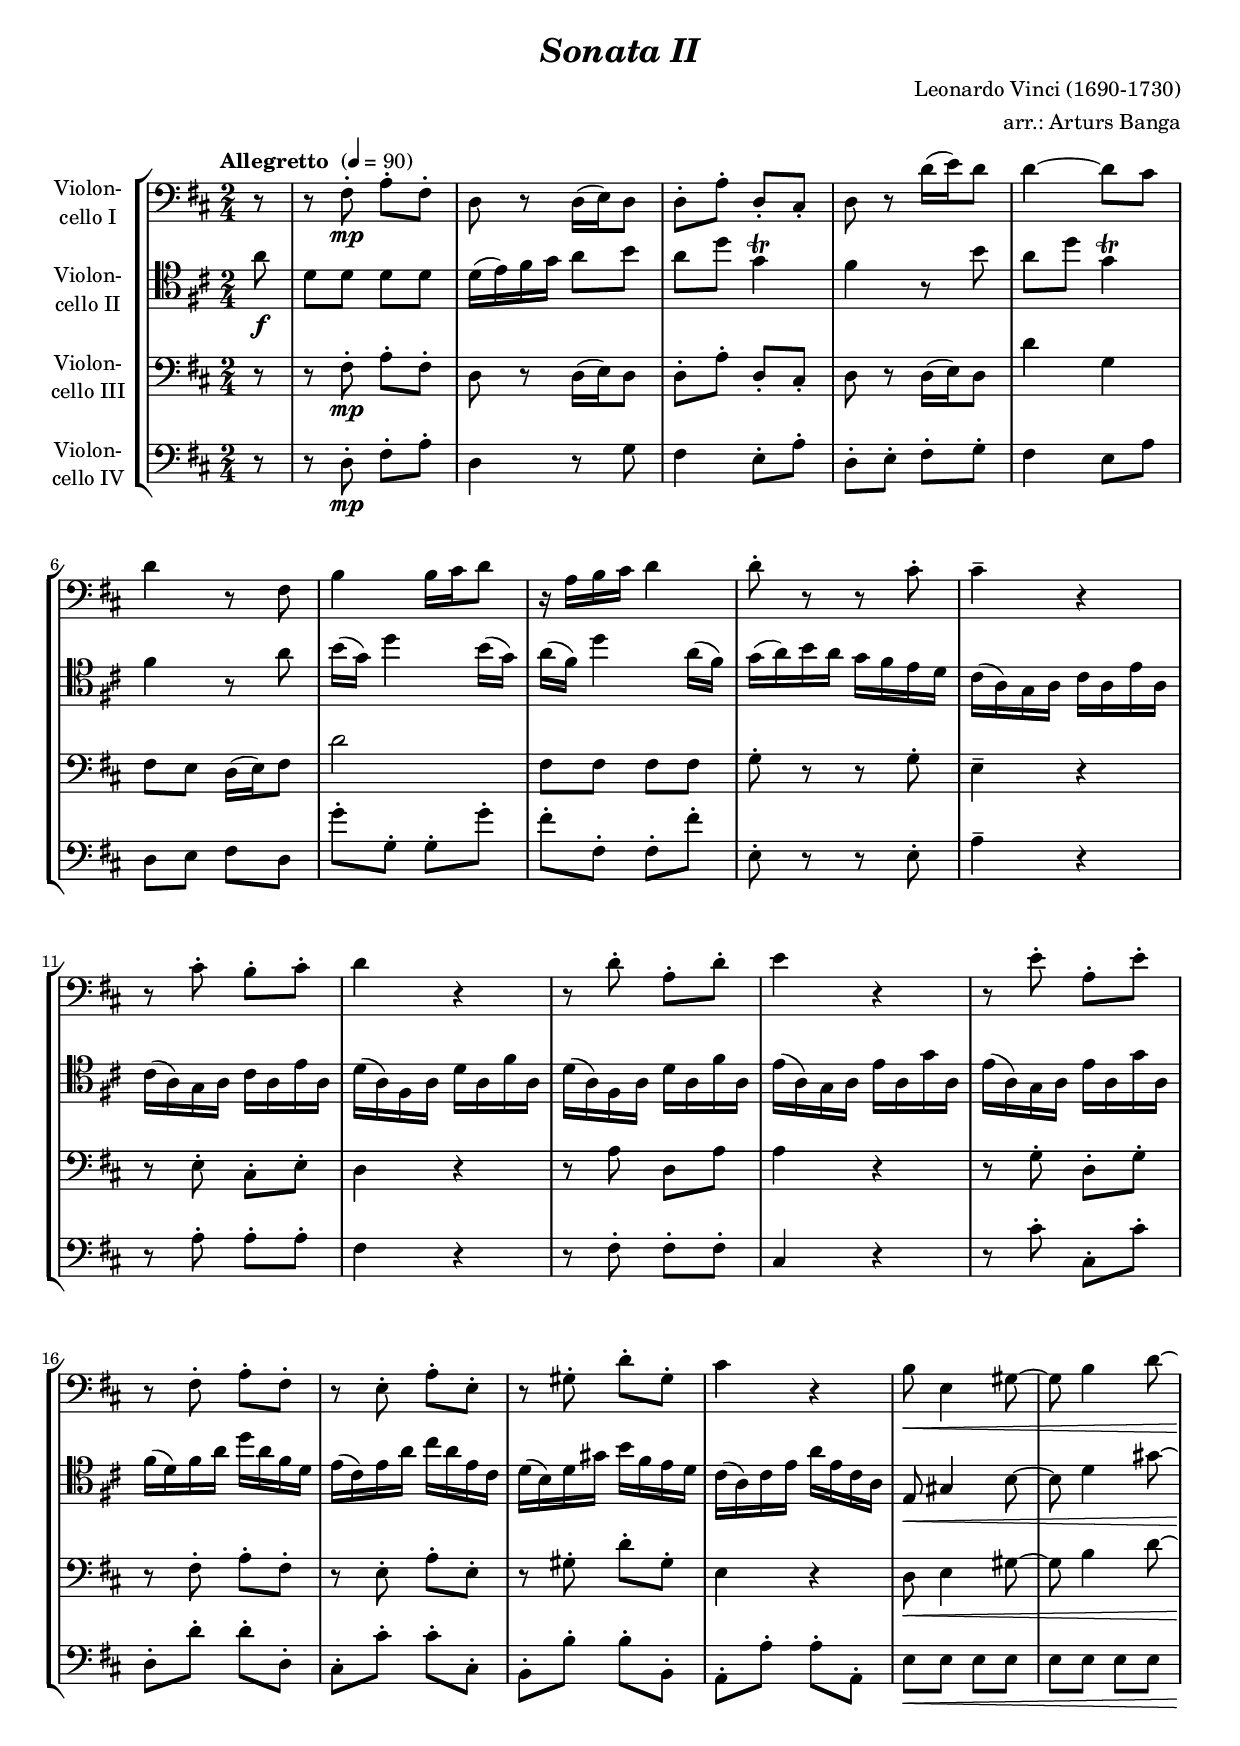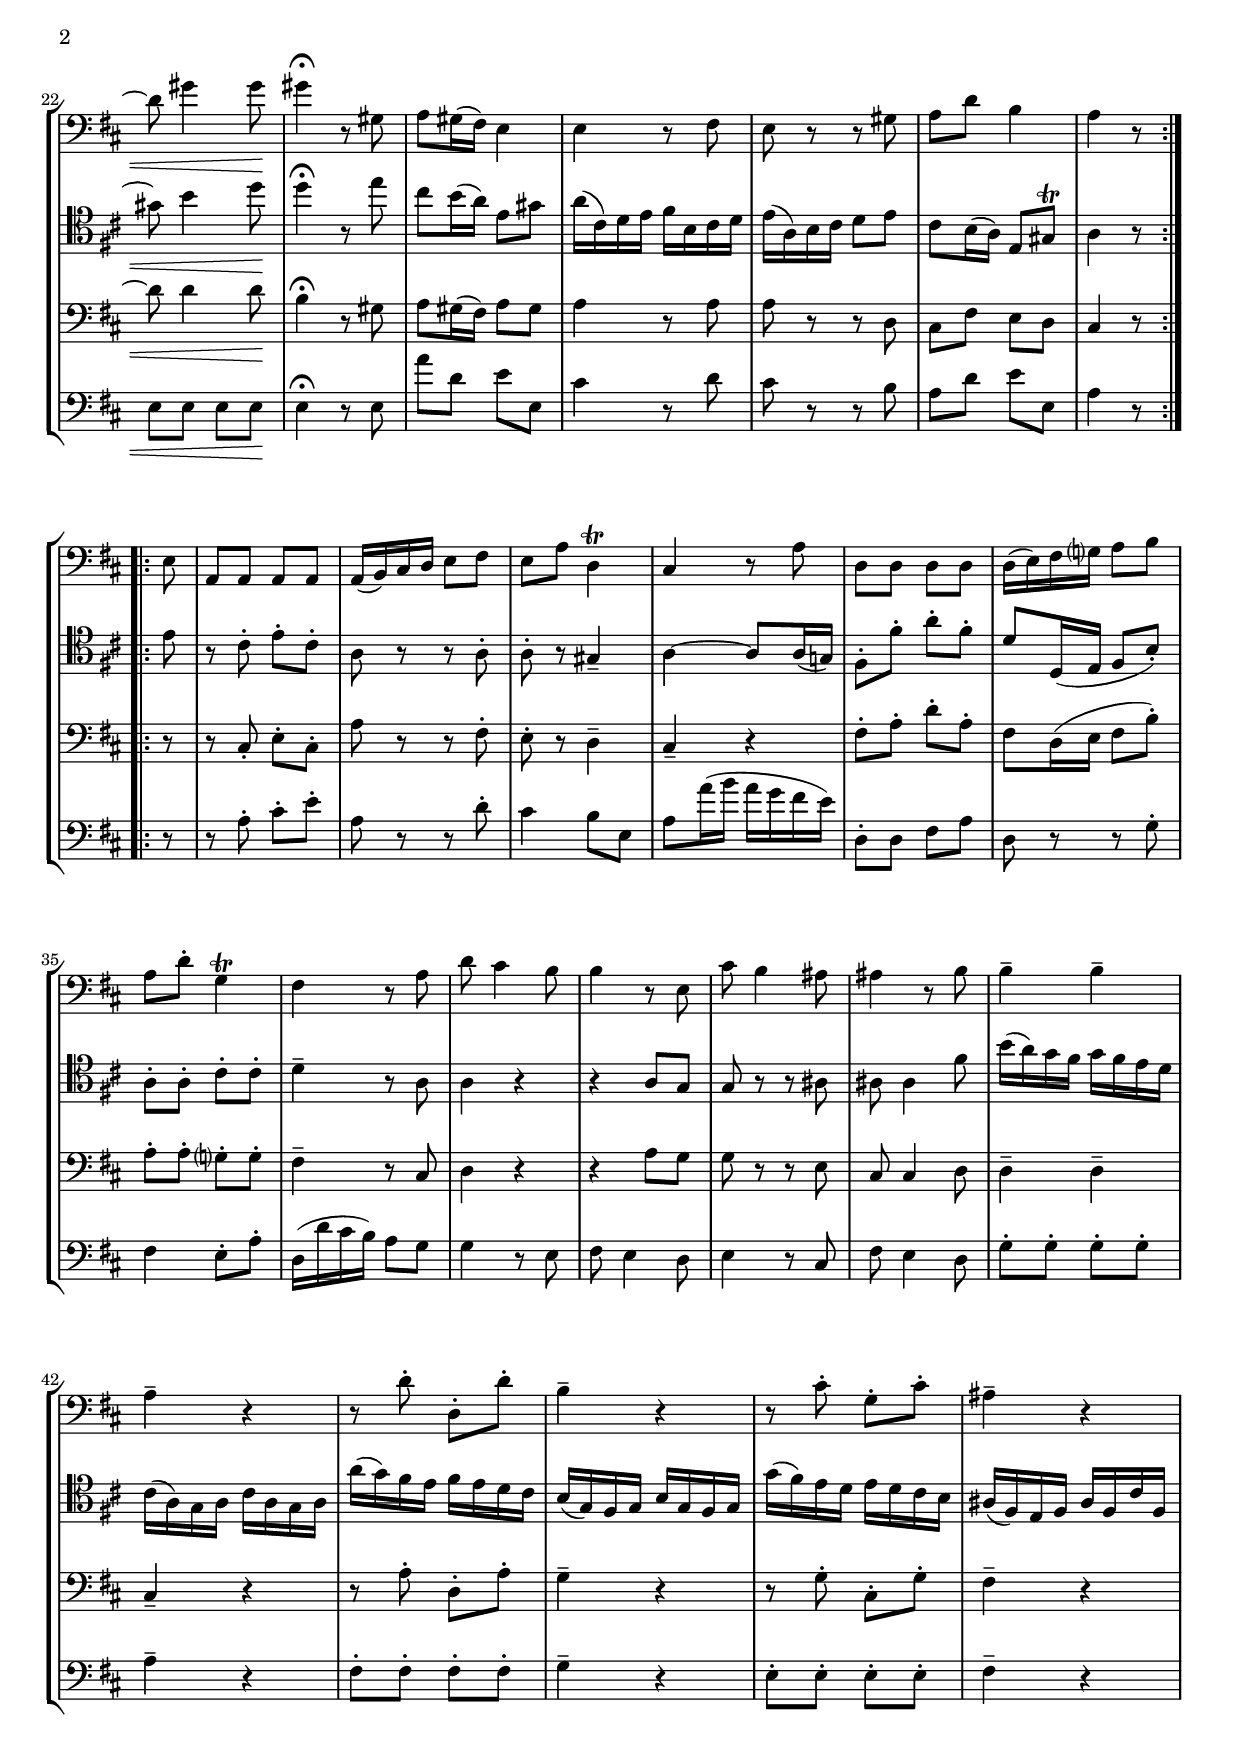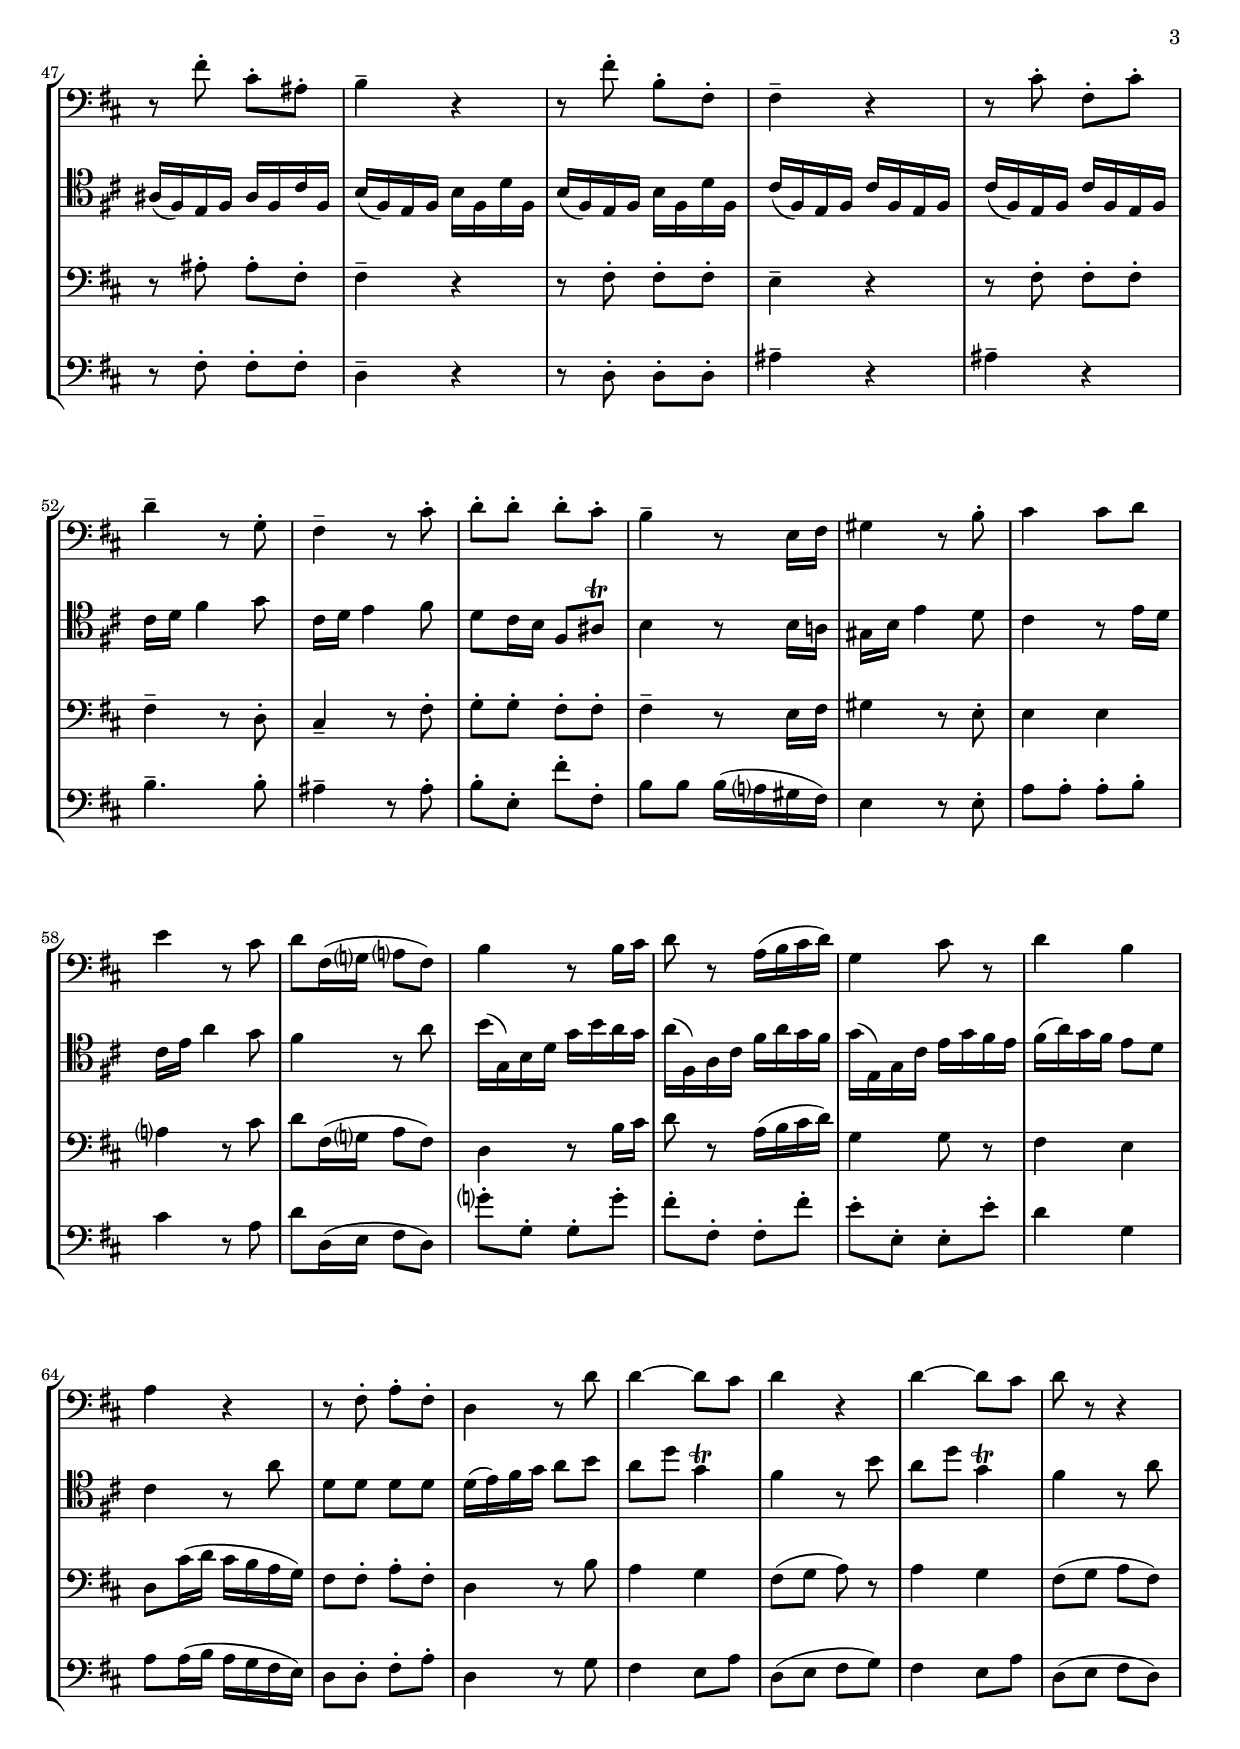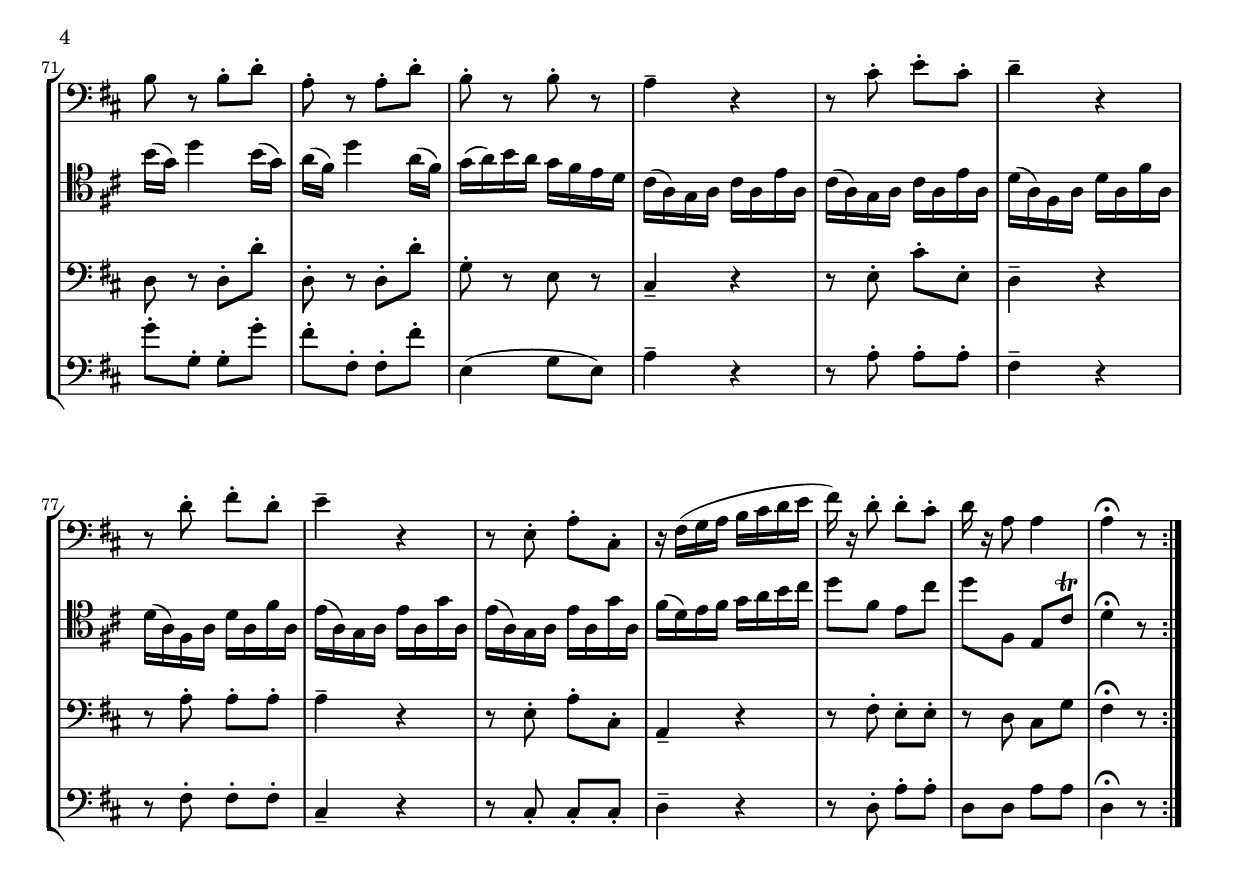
\version "2.14.2"
\include "deutsch.ly"

#(set-global-staff-size 18.25)

\header {
  title     = \markup \bold \italic "Sonata II"
  composer  = "Leonardo Vinci (1690-1730)"
  arranger  = "arr.: Arturs Banga"
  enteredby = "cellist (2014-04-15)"
}

voiceconsts = {
  \key d \major
  \time 2/4
  \clef "bass"
  \numericTimeSignature
  \compressFullBarRests
  \tempo "Allegretto " 4=90
}

mihi = "clarinet"
milo = "bassoon"
%mihi = "church organ"
%milo = "church organ"
%mihi = "harpsichord"
%milo = "harpsichord"

va = \relative c' {
  \voiceconsts

  \partial 8
  \repeat volta 2 {
    r8
    r fis-.\mp a-. fis-.
    d r d16( e) d8
    d-. a'-. d,-. cis-.
    d r d'16( e) d8
    d4~ d8 cis
    d4 r8 fis,
    h4 h16 cis d8

    r16 a h cis d4
    d8-. r r cis-.
    cis4-- r
    r8 cis-. h-. cis-.
    d4 r
    r8 d-. a-. d-.
    e4 r
    r8 e-. a,-. e'-.
    r fis,-. a-. fis-.

    r e-. a-. e-.
    r gis-. d'-. gis,-.
    cis4 r
    h8\< e,4 gis8~
    gis h4 d8~
    d gis4 gis8\!
    gis4\fermata r8 gis,
    a gis16( fis) e4
    e r8 fis

    e r r gis
    a d h4
    a r8
  }

  \repeat volta 2 {
    e
    a, a a a
    a16( h) cis d e8 fis
    e a d,4\trill
    cis r8 a'
    d, d d d

    d16( e) fis g? a8 h
    a d-. g,4\trill
    fis r8 a
    d cis4 h8
    h4 r8 e,
    cis' h4 ais8
    ais4 r8 h
    h4-- h--
    a-- r

    r8 d-. d,-. d'-.
    h4-- r
    r8 cis-. g-. cis-.
    ais4-- r
    r8 fis'-. cis-. ais-.
    h4-- r
    r8 fis'-. h,-. fis-.
    fis4-- r
    r8 cis'-. fis,-. cis'-.

    d4-- r8 g,-.
    fis4-- r8 cis'-.
    d-. d-. d-. cis-.
    h4-- r8 e,16 fis
    gis4 r8 h-.
    cis4 cis8 d
    e4 r8 cis
    d fis,16( g? a?8 fis)
    h4 r8 h16 cis

    d8 r a16( h cis d)
    g,4 cis8 r
    d4 h
    a r
    r8 fis-. a-. fis-.
    d4 r8 d'
    d4~ d8 cis
    d4 r
    d~ d8 cis

    d r r4
    h8 r h-. d-.
    a-. r a-. d-.
    h-. r h-. r
    a4-- r
    r8 cis-. e-. cis-.
    d4-- r

    r8 d-. fis-. d-.
    e4-- r
    r8 e,-. a-. cis,-.
    r16 fis( g a h cis d e
    fis) r d8-. d-. cis-.
    d16 r a8 a4
    a\fermata r8
  }
}

vb = \relative c''' {
  \voiceconsts
  \clef "tenor"

  \partial 8
  \repeat volta 2 {
    a8\f
    d, d d d
    d16( e) fis g a8 h
    a d g,4\trill
    fis r8 h
    a d g,4\trill
    fis r8 a
    h16( g) d'4 h16( g)
    a( fis) d'4 a16( fis)

    g( a) h a g fis e d
    cis( a) g a cis a e' a,
    cis( a) g a cis a e' a,
    d( a) fis a d a fis' a,
    d( a) fis a d a fis' a,

    e'( a,) g a e' a, g' a,
    e'( a,) g a e' a, g' a,
    fis'( d) fis a d a fis d
    e( cis) e a cis a e cis
    d( h) d gis h fis e d

    cis( a) cis e a e cis a
    e8\< gis4 h8~
    h d4 gis8~
    gis h4 d8\!
    d4\fermata r8 e
    cis h16( a) e8 gis
    a16( cis,) d e fis h, cis d

    e( a,) h cis d8 e
    cis h16( a) e8 gis\trill
    a4 r8
  }

  \repeat volta 2 {
    e'
    r cis-. e-. cis-.
    a r r a-.
    a-. r gis4--
    a~ a8 a16( g!)
    fis8-. fis'-. a-. fis-.

    d d,16( e fis8 h)-.
    a-. a-. cis-. cis-.
    d4-- r8 a
    a4 r
    r a8 g
    g r r ais
    ais ais4 fis'8
    h16( a) g fis g fis e d

    cis( a) g a cis a g a
    a'( g) fis e fis e d cis
    h( g) fis g h g fis g
    g'( fis) e d e d cis h
    ais( fis) e fis ais fis cis' fis,

    ais( fis) e fis ais fis cis' fis,
    h( fis) e fis h fis d' fis,
    h( fis) e fis h fis d' fis,
    cis'( fis,) e fis cis' fis, e fis
    cis'( fis,) e fis cis' fis, e fis
    cis' d fis4 g8

    cis,16 d e4 fis8
    d cis16 h fis8 ais\trill
    h4 r8 h16 a!
    gis h e4 d8
    cis4 r8 e16 d
    cis e a4 g8
    fis4 r8 a
    h16( g,) h d g h a g

    a( fis,) a cis fis a g fis
    g( e,) g cis e g fis e
    fis( a) g fis e8 d
    cis4 r8 a'
    d, d d d
    d16( e) fis g a8 h
    a d g,4\trill

    fis r8 h
    a d g,4\trill
    fis r8 a
    h16( g) d'4 h16( g)
    a( fis) d'4 a16( fis)
    g( a) h a g fis e d
    cis( a) g a cis a e' a,

    cis( a) g a cis a e' a,
    d( a) fis a d a fis' a,
    d( a) fis a d a fis' a,
    e'( a,) g a e' a, g' a,

    e'( a,) g a e' a, g' a,
    fis'( d) e fis g a h cis
    d8 fis, e cis'
    d fis,, e cis'\trill
    d4\fermata r8
  }
}

vc = \relative c' {
  \voiceconsts

  \partial 8
  \repeat volta 2 {
    r8
    r fis-.\mp a-. fis-.
    d r d16( e) d8
    d-. a'-. d,-. cis-.
    d r d16( e) d8
    d'4 g,
    fis8 e d16( e) fis8
    d'2
    fis,8 fis fis fis

    g-. r r g-.
    e4-- r
    r8 e-. cis-. e-.
    d4 r
    r8 a' d, a'
    a4 r
    r8 g-. d-. g-.
    r fis-. a-. fis-.
    r e-. a-. e-.

    r gis-. d'-. gis,-.
    e4 r
    d8\< e4 gis8~
    gis h4 d8~
    d d4 d8\!
    h4\fermata r8 gis
    a gis16( fis) a8 gis
    a4 r8 a

    a r r d,
    cis fis e d
    cis4 r8
  }

  \repeat volta 2 {
    r
    r cis-. e-. cis-.
    a' r r fis-.
    e-. r d4--
    cis-- r
    fis8-. a-. d-. a-.

    fis d16( e fis8 h)-.
    a-. a-. g?-. g-.
    fis4-- r8 cis
    d4 r
    r a'8 g
    g r r e
    cis cis4 d8
    d4-- d--
    cis-- r

    r8 a'-. d,-. a'-.
    g4-- r
    r8 g-. cis,-. g'-.
    fis4-- r
    r8 ais-. ais-. fis-.
    fis4-- r
    r8 fis-. fis-. fis-.
    e4-- r
    r8 fis-. fis-. fis-.

    fis4-- r8 d-.
    cis4-- r8 fis-.
    g-. g-. fis-. fis-.
    fis4-- r8 e16 fis
    gis4 r8 e-.
    e4 e
    a? r8 cis
    d fis,16( g? a8 fis)
    d4 r8 h'16 cis

    d8 r a16( h cis d)
    g,4 g8 r
    fis4 e
    d8 cis'16( d cis h a g)
    fis8 fis-. a-. fis-.
    d4 r8 h'
    a4 g
    fis8( g a) r

    a4 g
    fis8( g a fis)
    d r d-. d'-.
    d,-. r d-. d'-.
    g,-. r e r
    cis4-- r
    r8 e-. cis'-. e,-.

    d4-- r
    r8 a'-. a-. a-.
    a4-- r
    r8 e-. a-. cis,-.
    a4-- r
    r8 fis'-. e-. e-.
    r d cis g'
    fis4\fermata r8
  }
}

vd = \relative c' {
  \voiceconsts

  \partial 8
  \repeat volta 2 {
    r8
    r d-.\mp fis-. a-.
    d,4 r8 g
    fis4 e8-. a-.
    d,-. e-. fis-. g-.
    fis4 e8 a
    d, e fis d
    g'-. g,-. g-. g'-.
    fis-. fis,-. fis-. fis'-.

    e,-. r r e-.
    a4-- r
    r8 a-. a-. a-.
    fis4 r
    r8 fis-. fis-. fis-.
    cis4 r
    r8 cis'-. cis,-. cis'-.
    d,-. d'-. d-. d,-.
    cis-. cis'-. cis-. cis,-.

    h-. h'-. h-. h,-.
    a-. a'-. a-. a,-.
    e'\< e e e
    e e e e
    e e e e\!
    e4\fermata r8 e
    a' d, e e,
    cis'4 r8 d

    cis r r h
    a d e e,
    a4 r8
  }

  \repeat volta 2 {
    r
    r a-. cis-. e-.
    a, r r d-.
    cis4 h8 e,
    a a'16( h a g fis e)
    d,8-. d fis a

    d, r r g-.
    fis4 e8-. a-.
    d,16( d' cis h) a8 g
    g4 r8 e
    fis e4 d8
    e4 r8 cis
    fis e4 d8
    g-. g-. g-. g-.

    a4-- r
    fis8-. fis-. fis-. fis-.
    g4-- r
    e8-. e-. e-. e-.
    fis4-- r
    r8 fis-. fis-. fis-.
    d4-- r
    r8 d-. d-. d-.
    ais'4-- r
    ais-- r

    h4.-- h8-.
    ais4--r8 ais-.
    h-. e,-. fis'-. fis,-.
    h h h16( a? gis fis)
    e4 r8 e-.
    a a-. a-. h-.
    cis4 r8 a
    d d,16( e fis8 d)

    g'?-. g,-. g-. g'-.
    fis-. fis,-. fis-. fis'-.
    e-. e,-. e-. e'-.
    d4 g,
    a8 a16( h a g fis e)
    d8 d-. fis-. a-.
    d,4 r8 g
    fis4 e8 a

    d,( e fis g)
    fis4 e8 a
    d,( e fis d)
    g'-. g,-. g-. g'-.
    fis-. fis,-. fis-. fis'-.
    e,4( g8 e)
    a4-- r
    r8 a-. a-. a-.

    fis4-- r
    r8 fis-. fis-. fis-.
    cis4-- r
    r8 cis-. cis-. cis-.
    d4-- r
    r8 d-. a'-. a-.
    d, d a' a
    d,4\fermata r8
  }
}


music = \new StaffGroup <<
      \new Staff {
	\set Staff.midiInstrument = \milo
	\set Staff.instrumentName = \markup \center-column { "Violon-" "cello I" }
	\transpose d d, { \va }
      }

      \new Staff {
	\set Staff.midiInstrument = \mihi
	\set Staff.instrumentName = \markup \center-column { "Violon-" "cello II" }
	\transpose d d, { \vb }
      }

      \new Staff {
	\set Staff.midiInstrument = \milo
	\set Staff.instrumentName = \markup \center-column { "Violon-" "cello III" }
	\transpose d d, { \vc }
      }

      \new Staff {
	\set Staff.midiInstrument = \milo
	\set Staff.instrumentName = \markup \center-column { "Violon-" "cello IV" }
	\transpose d d, { \vd }
      }
>>

\book {
  \score {
    \music
    \layout {}
  }

  \score {
    \unfoldRepeats \music

    \midi {
      \context {
        \Score
      }
    }
  }
}
